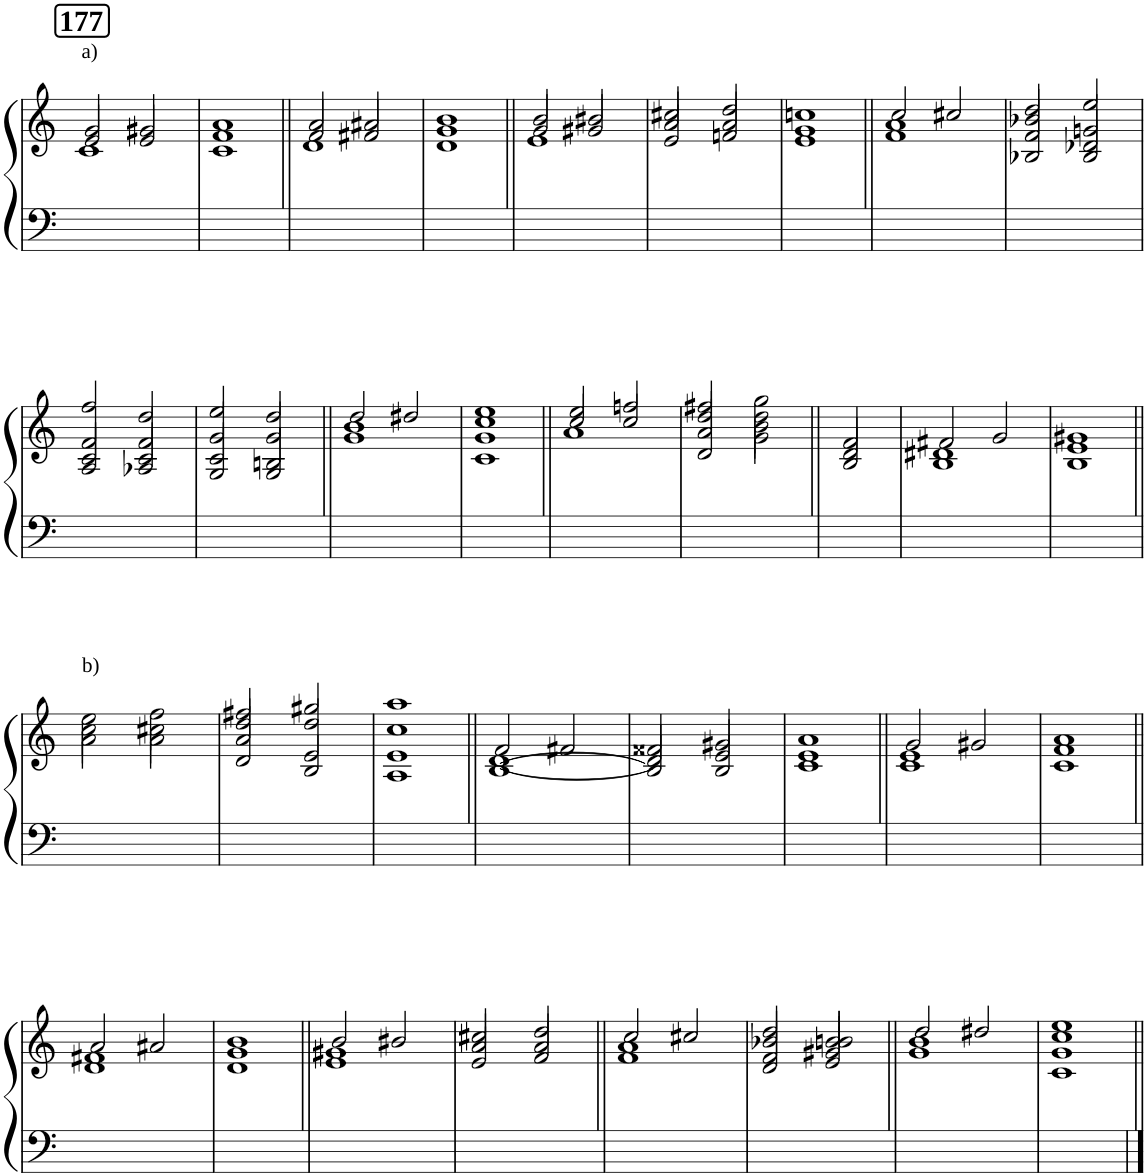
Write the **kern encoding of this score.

**kern	**kern
*part1	*part1
*staff2	*staff1
*I"Piano	*
*I'Pno	*
*clefF4	*clefG2
*k[]	*k[]
*M1/1	*M1/1
!!LO:REH:place=s1:a:B:cj:fs=14:t=177
=1	=1
*	*^
*	*	*^
!	!LO:TX:a:t=a)	!	!
1ryy	2g/	2e/	1c
.	2g#X/	2e/	.
=2	=2	=2	=2
1ryy	1a	1f	1c
=3||	=3||	=3||	=3||
1ryy	2a/	2f/	1d
.	2a#X/	2f#X/	.
=4	=4	=4	=4
1ryy	1b	1g	1d
=5||	=5||	=5||	=5||
1ryy	2b/	2g/	1e
.	2b#X/	2g#X/	.
=6	=6	=6	=6
1ryy	2cc#X/	2a/	2e/
.	2dd/	2a/	2fn/
=7	=7	=7	=7
1ryy	1ccn	1g	1e
=8||	=8||	=8||	=8||
1ryy	2cc/	1a	1f
.	2cc#X/	.	.
=9	=9	=9	=9
*	*	*	*^
1ryy	2dd/	2b-X/	2f/	2B-X/
.	2ee/	2gn/	2d-X/	2B-/
!!LO:LB:g=z	!!	!!	!!
=10	=10	=10	=10	=10
1ryy	2ff/	2f/	2c/	2A/
.	2dd/	2f/	2c/	2A-X/
=11	=11	=11	=11	=11
1ryy	2ee/	2g/	2c/	2G/
.	2dd/	2g/	2Bn/	2G/
*	*	*	*v	*v
=12||	=12||	=12||	=12||
1ryy	2dd/	1b	1g
.	2dd#X/	.	.
=13	=13	=13	=13
*	*	*	*^
1ryy	1ee	1cc	1g	1c
*	*	*	*v	*v
=14||	=14||	=14||	=14||
1ryy	2ee/	2cc/	1a
.	2ffn/	2cc/	.
=15	=15	=15	=15
*	*	*	*^
1ryy	2ff#X/	2dd/	2a/	2d/
.	2gg\	2dd\	2b\	2g\
*	*	*	*v	*v
=16||	=16||	=16||	=16||
1ryy	2ryy	2ryy	2ryy
.	2f/	2d/	2B/
=17	=17	=17	=17
1ryy	2f#X/	1d#X	1B
.	2g/	.	.
=18	=18	=18	=18
1ryy	1g#X	1e	1B
!!LO:LB:g=z	!!	!!
=19||	=19||	=19||	=19||
!	!LO:TX:a:t=b)	!	!
1ryy	2ee\	2cc\	2a\
.	2ff\	2cc#X\	2a\
=20	=20	=20	=20
*	*	*	*^
1ryy	2ff#X/	2dd/	2a/	2d/
.	2gg#X/	2dd/	2e/	2B/
=21	=21	=21	=21	=21
1ryy	1aa	1cc	1e	1A
*	*	*	*v	*v
=22||	=22||	=22||	=22||
1ryy	2f/	[1d	[1B
.	2f#X/	.	.
=23	=23	=23	=23
1ryy	2f##X/	2d/]	2B/]
.	2g#X/	2e/	2B/
=24	=24	=24	=24
1ryy	1a	1e	1c
=25||	=25||	=25||	=25||
1ryy	2g/	1e	1c
.	2g#X/	.	.
=26	=26	=26	=26
1ryy	1a	1f	1c
!!LO:LB:g=z	!!	!!
=27||	=27||	=27||	=27||
1ryy	2a/	1f#X	1d
.	2a#X/	.	.
=28	=28	=28	=28
1ryy	1b	1g	1d
=29||	=29||	=29||	=29||
1ryy	2b/	1g#X	1e
.	2b#X/	.	.
=30	=30	=30	=30
1ryy	2cc#X/	2a/	2e/
.	2dd/	2a/	2f/
=31||	=31||	=31||	=31||
1ryy	2cc/	1a	1f
.	2cc#X/	.	.
=32	=32	=32	=32
*	*	*	*^
1ryy	2dd/	2b-X/	2f/	2d/
.	2bn/	2b/	2g#X/	2e/
*	*	*	*v	*v
=33||	=33||	=33||	=33||
1ryy	2dd/	1b	1g
.	2dd#X/	.	.
=34	=34	=34	=34
*	*	*	*^
1ryy	1ee	1cc	1g	1c
*	*v	*v	*v	*v
=||	=||
*-	*-
